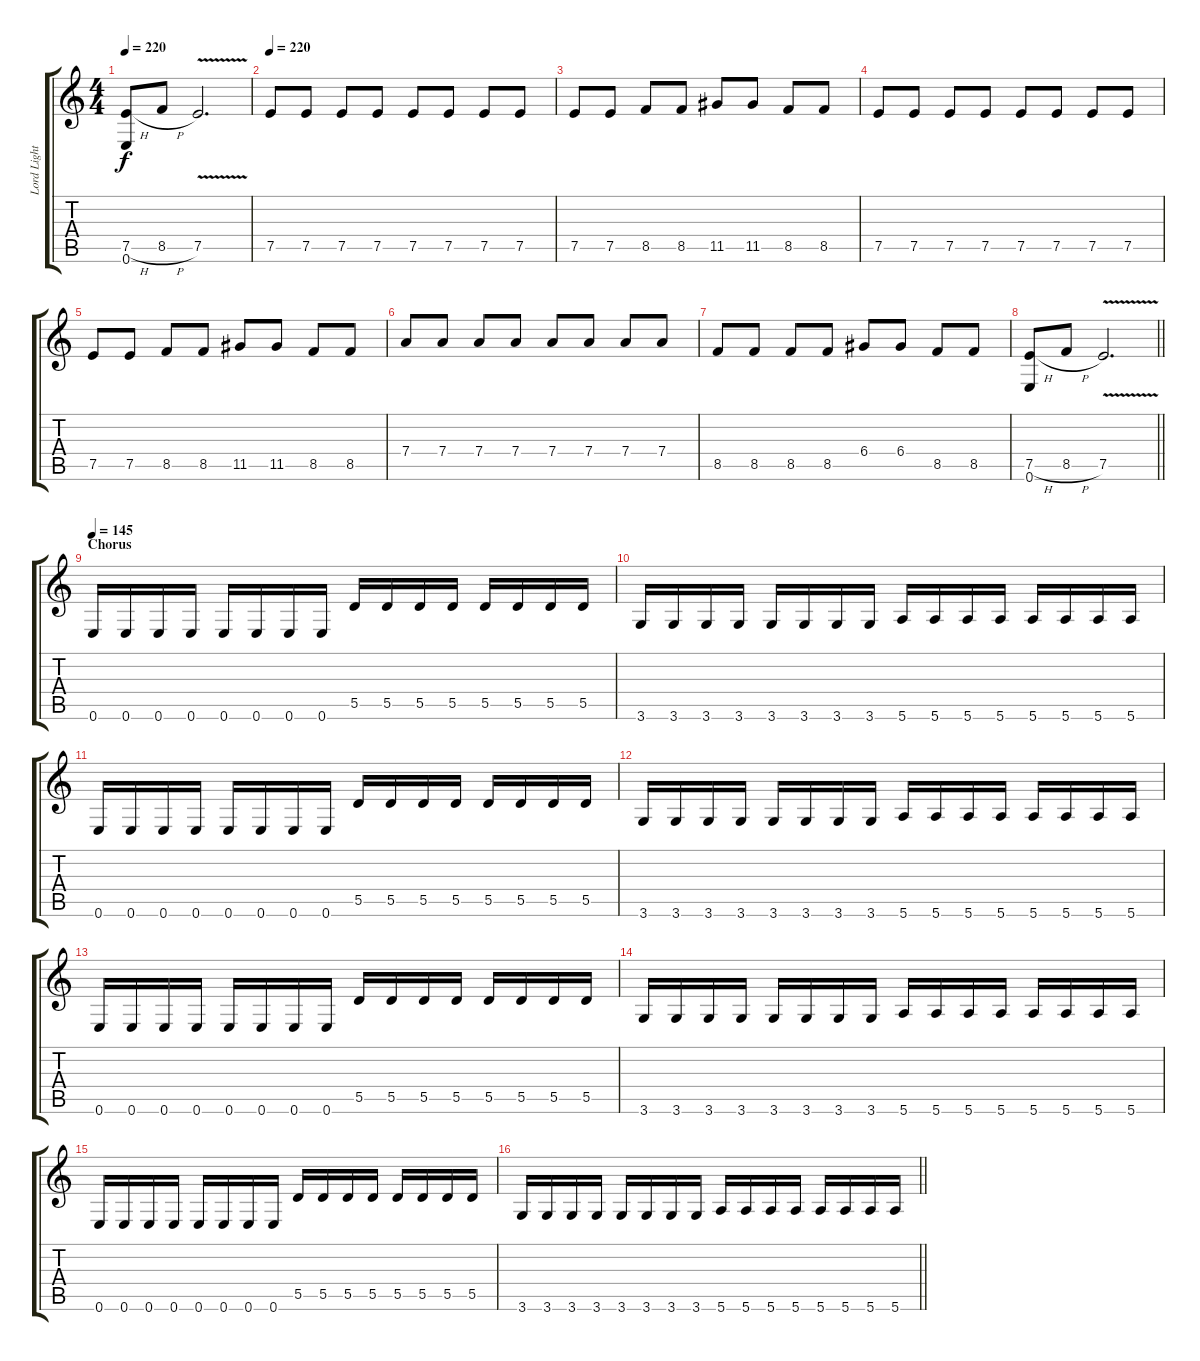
\track ("Lord Lightbringer" "Lord Light") {instrument distortionguitar}
\staff {score tabs}
\tuning (E4 B3 G3 D3 A2 E2) {hide}
\ts (4 4)
\tempo 220
\clef g2
\ks c
(7.5{h} 0.6).8{dy f} 8.5{h}.8 7.5{v}.2{d} |
\tempo 220
7.5.8 7.5.8 7.5.8 7.5.8 7.5.8 7.5.8 7.5.8 7.5.8 |
7.5.8 7.5.8 8.5.8 8.5.8 11.5.8 11.5.8 8.5.8 8.5.8 |
7.5.8 7.5.8 7.5.8 7.5.8 7.5.8 7.5.8 7.5.8 7.5.8 |
7.5.8 7.5.8 8.5.8 8.5.8 11.5.8 11.5.8 8.5.8 8.5.8 |
7.4.8 7.4.8 7.4.8 7.4.8 7.4.8 7.4.8 7.4.8 7.4.8 |
8.5.8 8.5.8 8.5.8 8.5.8 6.4.8 6.4.8 8.5.8 8.5.8 |
\barLineRight lightlight
(7.5{h} 0.6).8 8.5{h}.8 7.5{v}.2{d} |
\section ("" "Chorus")
\tempo 145
0.6.16 0.6.16 0.6.16 0.6.16 0.6.16 0.6.16 0.6.16 0.6.16 5.5.16 5.5.16 5.5.16 5.5.16 5.5.16 5.5.16 5.5.16 5.5.16 |
3.6.16 3.6.16 3.6.16 3.6.16 3.6.16 3.6.16 3.6.16 3.6.16 5.6.16 5.6.16 5.6.16 5.6.16 5.6.16 5.6.16 5.6.16 5.6.16 |
0.6.16 0.6.16 0.6.16 0.6.16 0.6.16 0.6.16 0.6.16 0.6.16 5.5.16 5.5.16 5.5.16 5.5.16 5.5.16 5.5.16 5.5.16 5.5.16 |
3.6.16 3.6.16 3.6.16 3.6.16 3.6.16 3.6.16 3.6.16 3.6.16 5.6.16 5.6.16 5.6.16 5.6.16 5.6.16 5.6.16 5.6.16 5.6.16 |
0.6.16 0.6.16 0.6.16 0.6.16 0.6.16 0.6.16 0.6.16 0.6.16 5.5.16 5.5.16 5.5.16 5.5.16 5.5.16 5.5.16 5.5.16 5.5.16 |
3.6.16 3.6.16 3.6.16 3.6.16 3.6.16 3.6.16 3.6.16 3.6.16 5.6.16 5.6.16 5.6.16 5.6.16 5.6.16 5.6.16 5.6.16 5.6.16 |
0.6.16 0.6.16 0.6.16 0.6.16 0.6.16 0.6.16 0.6.16 0.6.16 5.5.16 5.5.16 5.5.16 5.5.16 5.5.16 5.5.16 5.5.16 5.5.16 |
\barLineRight lightlight
3.6.16 3.6.16 3.6.16 3.6.16 3.6.16 3.6.16 3.6.16 3.6.16 5.6.16 5.6.16 5.6.16 5.6.16 5.6.16 5.6.16 5.6.16 5.6.16
